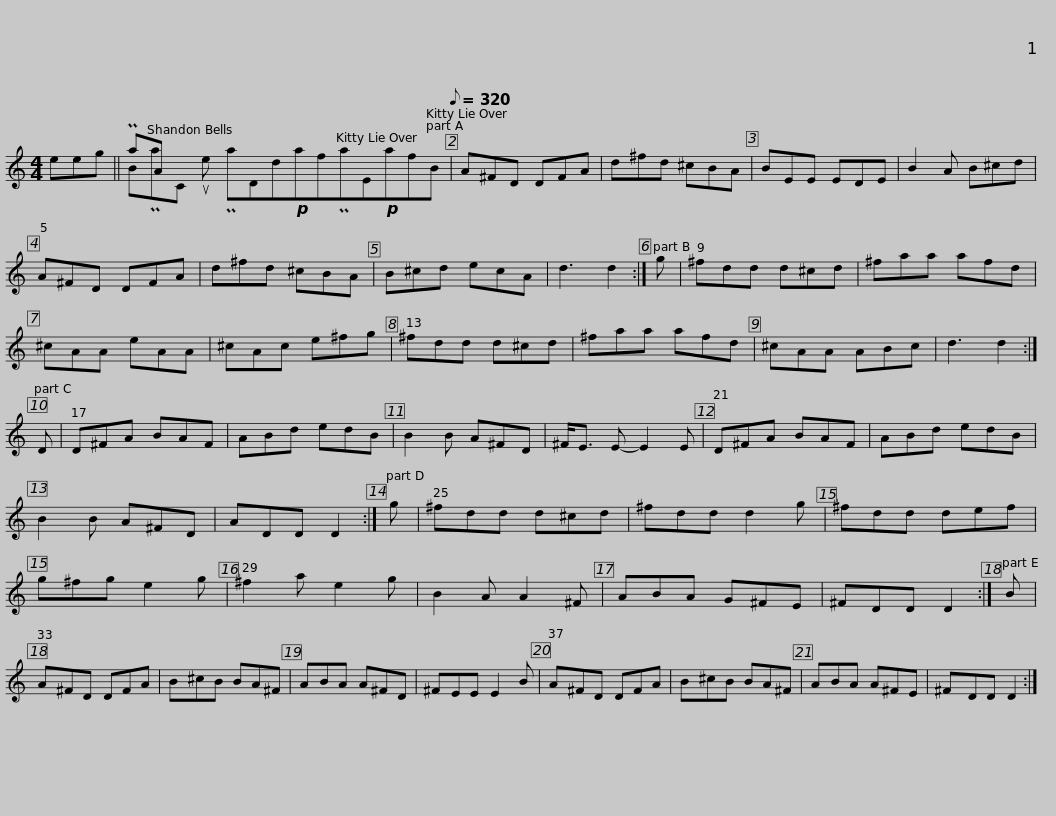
X:1
%%score ( 1 2 )
L:1/8
M:4/4
I:linebreak $
K:C
V:1 treble
V:2 treble
V:1
 eeg || PaA x12[Q:1/8=320] | A^FD DFA | d^fd ^cBA | BEE EDE | %5
 B2 A B^cd |$ A^FD DFA | d^fd ^cBA | B^cd ecA | d3 d2 :| %10
 g | ^fdd d^cd | ^faa afd | ^cAA eAA |$ ^cAc e^fg | %15
 ^fdd d^cd | ^faa afd | ^cAA ABc | d3 d2 :| D | %20
 D^FA BAF | ABd edB |$ B2 B A^FD | ^F<E E- E2 E | D^FA BAF | %25
 ABd edB | B2 B A^FD | ADD D2 :| g | ^fdd d^cd |$ %30
 ^fdd d2 g | ^fdd def | g^fg e2 g | ^f2 a e2 g | B2 A A2 ^F | %35
 ABA G^FE | ^FDD D2 :| B |$ A^FD DFA | B^cB BA^F | %40
 ABA A^FD | ^FEE E2 B | A^FD DFA | B^cB BA^F | ABA A^FE |$ %45
 ^FDD D2 :| %46
V:2
 x3 || BPaC ue PaDd!p!afPaE!p!afB | x6 | x6 | x6 | %5
 x6 |$ x6 | x6 | x6 | x5 :| %10
 x | x6 | x6 | x6 |$ x6 | %15
 x6 | x6 | x6 | x5 :| x | %20
 x6 | x6 |$ x6 | x6 | x6 | %25
 x6 | x6 | x5 :| x | x6 |$ %30
 x6 | x6 | x6 | x6 | x6 | %35
 x6 | x5 :| x |$ x6 | x6 | %40
 x6 | x6 | x6 | x6 | x6 |$ %45
 x5 :| %46
